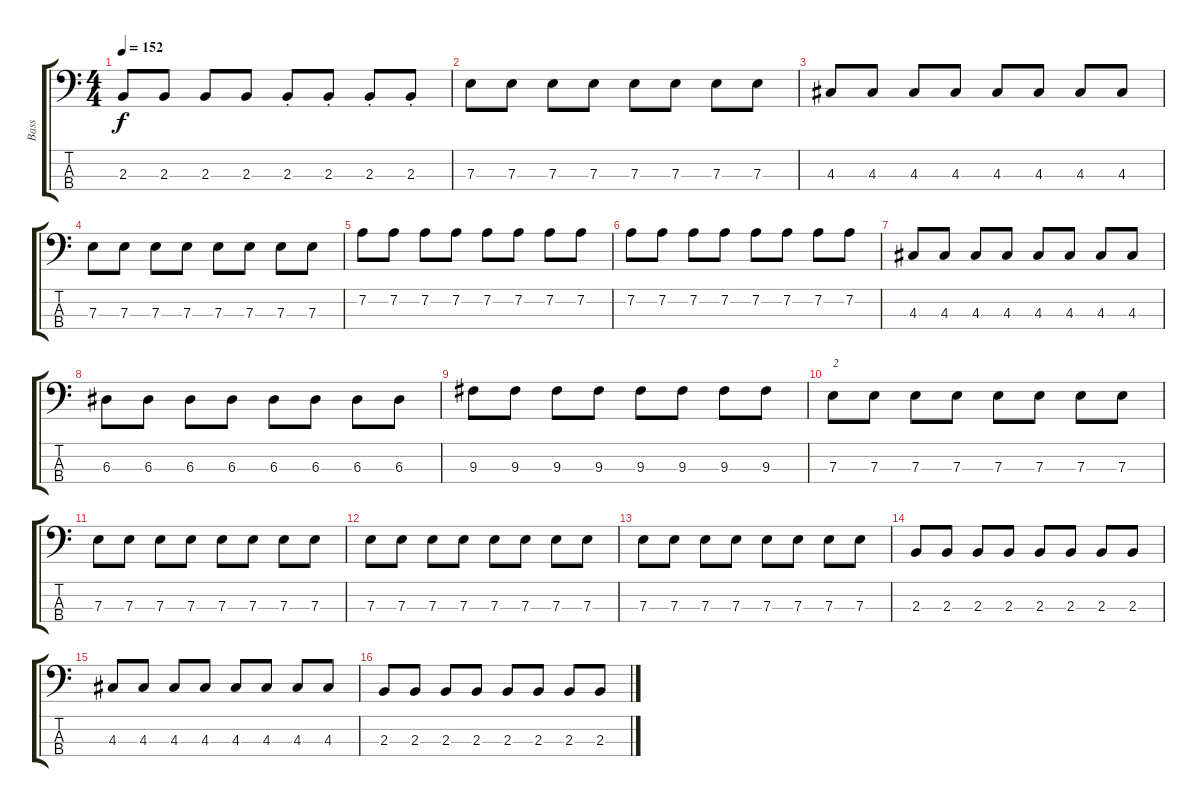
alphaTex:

\track ("Bass" "Bass") {instrument electricbassfinger}
\staff {score tabs}
\tuning (G2 D2 A1 E1) {hide}
\ts (4 4)
\tempo 152
\clef f4
\ks c
2.3.8{dy f} 2.3.8 2.3.8 2.3.8 2.3{st}.8 2.3{st}.8 2.3{st}.8 2.3{st}.8 |
7.3.8 7.3.8 7.3.8 7.3.8 7.3.8 7.3.8 7.3.8 7.3.8 |
4.3.8 4.3.8 4.3.8 4.3.8 4.3.8 4.3.8 4.3.8 4.3.8 |
7.3.8 7.3.8 7.3.8 7.3.8 7.3.8 7.3.8 7.3.8 7.3.8 |
7.2.8 7.2.8 7.2.8 7.2.8 7.2.8 7.2.8 7.2.8 7.2.8 |
7.2.8 7.2.8 7.2.8 7.2.8 7.2.8 7.2.8 7.2.8 7.2.8 |
4.3.8 4.3.8 4.3.8 4.3.8 4.3.8 4.3.8 4.3.8 4.3.8 |
6.3.8 6.3.8 6.3.8 6.3.8 6.3.8 6.3.8 6.3.8 6.3.8 |
9.3.8 9.3.8 9.3.8 9.3.8 9.3.8 9.3.8 9.3.8 9.3.8 |
7.3.8{txt "2"} 7.3.8 7.3.8 7.3.8 7.3.8 7.3.8 7.3.8 7.3.8 |
7.3.8 7.3.8 7.3.8 7.3.8 7.3.8 7.3.8 7.3.8 7.3.8 |
7.3.8 7.3.8 7.3.8 7.3.8 7.3.8 7.3.8 7.3.8 7.3.8 |
7.3.8 7.3.8 7.3.8 7.3.8 7.3.8 7.3.8 7.3.8 7.3.8 |
2.3.8 2.3.8 2.3.8 2.3.8 2.3.8 2.3.8 2.3.8 2.3.8 |
4.3.8 4.3.8 4.3.8 4.3.8 4.3.8 4.3.8 4.3.8 4.3.8 |
2.3.8 2.3.8 2.3.8 2.3.8 2.3.8 2.3.8 2.3.8 2.3.8
